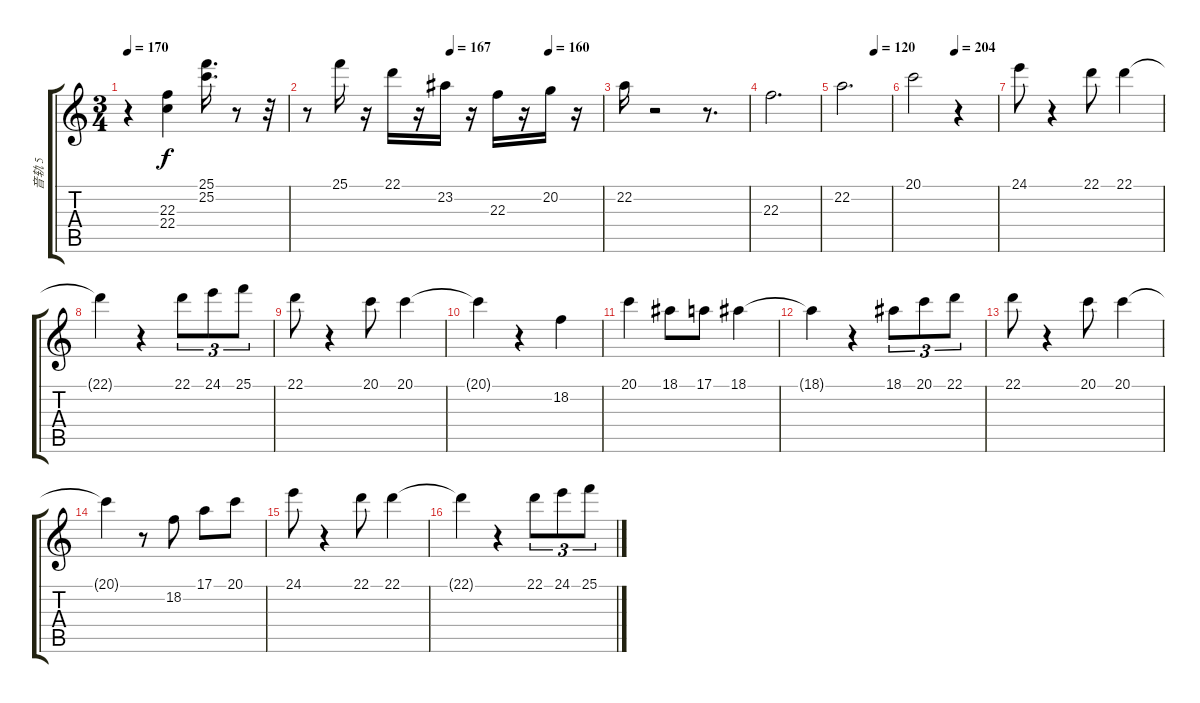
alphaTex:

\track ("音轨 5" "音轨 5") {instrument stringensemble1}
\staff {score tabs}
\tuning (E4 B3 G3 D3 A2 E2) {hide}
\ts (3 4)
\tempo 170
\clef g2
\ks c
r.4{dy f} (22.3 22.4).4 (25.1 25.2).16{d} r.8 r.32 |
\tempo (167 0.4861111111111111)
\tempo (160 0.8194444444444444)
r.8 25.1.16 r.16 22.1.16 r.16 23.2.16 r.16 22.3.16 r.16 20.2.16 r.16 |
22.2.16 r.2 r.8{d} |
22.3.2{d} |
\tempo (120 0.6666666666666666)
22.2.2{d} |
\tempo (204 0.5)
20.1.2 r.4 |
24.1.8 r.4 22.1.8 22.1.4 |
22.1{t}.4 r.4 22.1.8{tu (3 2)} 24.1.8{tu (3 2)} 25.1.8{tu (3 2)} |
22.1.8 r.4 20.1.8 20.1.4 |
20.1{t}.4 r.4 18.2.4 |
20.1.4 18.1.8 17.1.8 18.1.4 |
18.1{t}.4 r.4 18.1.8{tu (3 2)} 20.1.8{tu (3 2)} 22.1.8{tu (3 2)} |
22.1.8 r.4 20.1.8 20.1.4 |
20.1{t}.4 r.8 18.2.8 17.1.8 20.1.8 |
24.1.8 r.4 22.1.8 22.1.4 |
22.1{t}.4 r.4 22.1.8{tu (3 2)} 24.1.8{tu (3 2)} 25.1.8{tu (3 2)}
